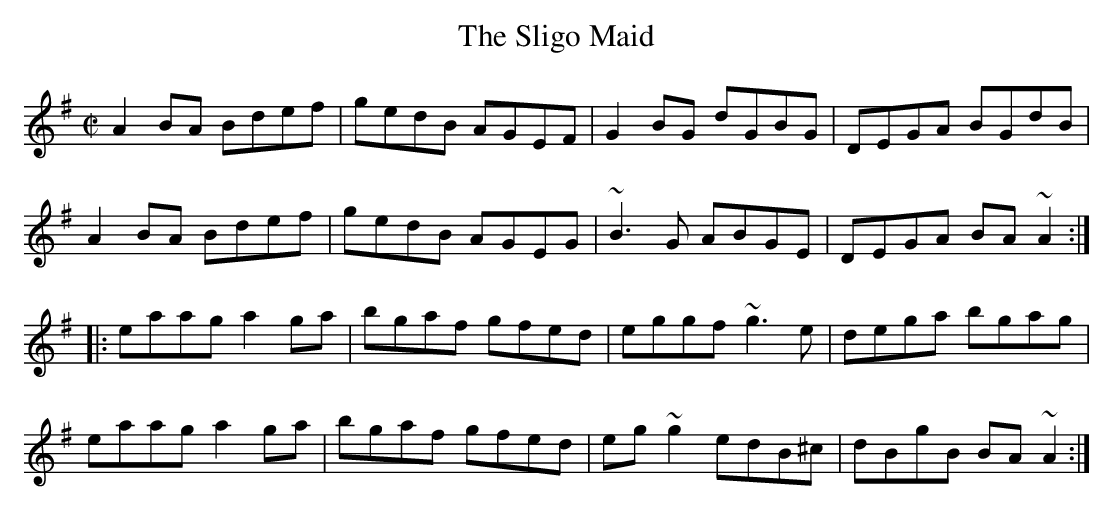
X:1
T:Sligo Maid, The
M:C|
K:Ador
A2BA Bdef|gedB AGEF|G2BG dGBG|DEGA BGdB|
A2BA Bdef|gedB AGEG|~B3G ABGE|DEGA BA~A2:|
|:eaag a2ga|bgaf gfed|eggf ~g3e|dega bgag|
eaag a2ga|bgaf gfed|eg~g2 edB^c|dBgB BA~A2:|
